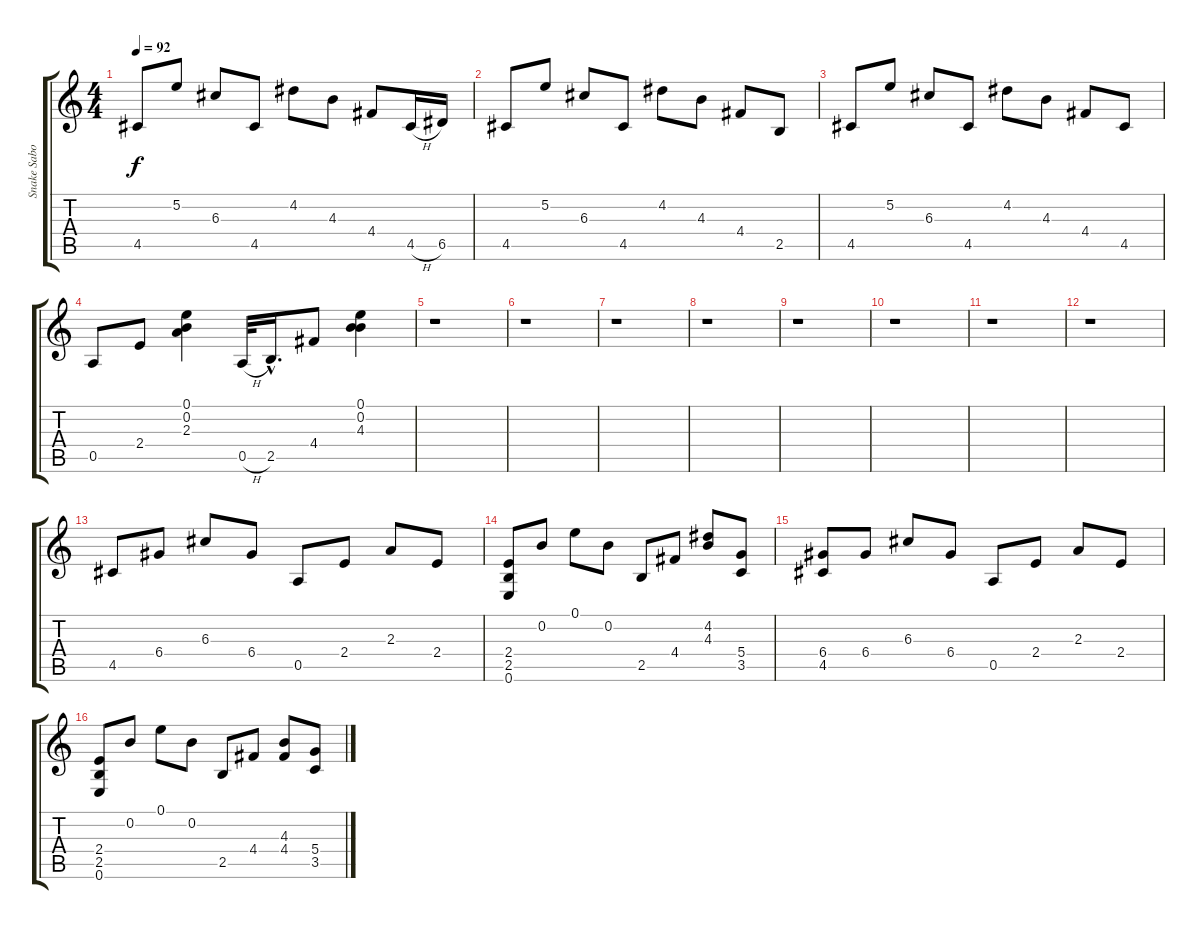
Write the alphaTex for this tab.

\track ("Snake Sabo" "Snake Sabo") {instrument acousticguitarsteel}
\staff {score tabs}
\tuning (E4 B3 G3 D3 A2 E2) {hide}
\ts (4 4)
\tempo 92
\clef g2
\ks c
4.5.8{dy f} 5.2.8 6.3.8 4.5.8 4.2.8 4.3.8 4.4.8 4.5{h}.16 6.5.16 |
4.5.8 5.2.8 6.3.8 4.5.8 4.2.8 4.3.8 4.4.8 2.5.8 |
4.5.8 5.2.8 6.3.8 4.5.8 4.2.8 4.3.8 4.4.8 4.5.8 |
0.5.8 2.4.8 (0.1 0.2 2.3).4 0.5{h}.32 2.5{hac}.16{d} 4.4.8 (0.1 0.2 4.3).4 |
r.1 |
r.1 |
r.1 |
r.1 |
r.1 |
r.1 |
r.1 |
r.1 |
4.5.8 6.4.8 6.3.8 6.4.8 0.5.8 2.4.8 2.3.8 2.4.8 |
(2.4 2.5 0.6).8 0.2.8 0.1.8 0.2.8 2.5.8 4.4.8 (4.2 4.3).8 (5.4 3.5).8 |
(6.4 4.5).8 6.4.8 6.3.8 6.4.8 0.5.8 2.4.8 2.3.8 2.4.8 |
(2.4 2.5 0.6).8 0.2.8 0.1.8 0.2.8 2.5.8 4.4.8 (4.3 4.4).8 (5.4 3.5).8
